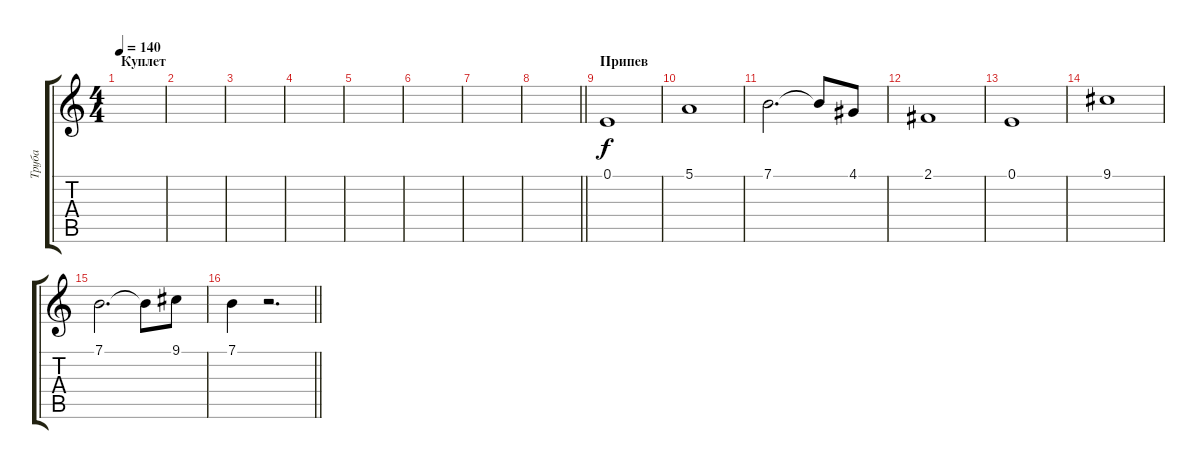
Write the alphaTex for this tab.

\track ("Труба" "Труба") {instrument trombone}
\staff {score tabs}
\tuning (E4 B3 G3 D3 A2 E2) {hide}
\ts (4 4)
\section ("" "Куплет")
\tempo 140
\clef g2
\ks c
|
|
|
|
|
|
|
\barLineRight lightlight
|
\section ("" "Припев")
0.1.1 |
5.1.1 |
7.1.2{d} 7.1{t}.8 4.1.8 |
2.1.1 |
0.1.1 |
9.1.1 |
7.1.2{d} 7.1{t}.8 9.1.8 |
\barLineRight lightlight
7.1.4 r.2{d}
